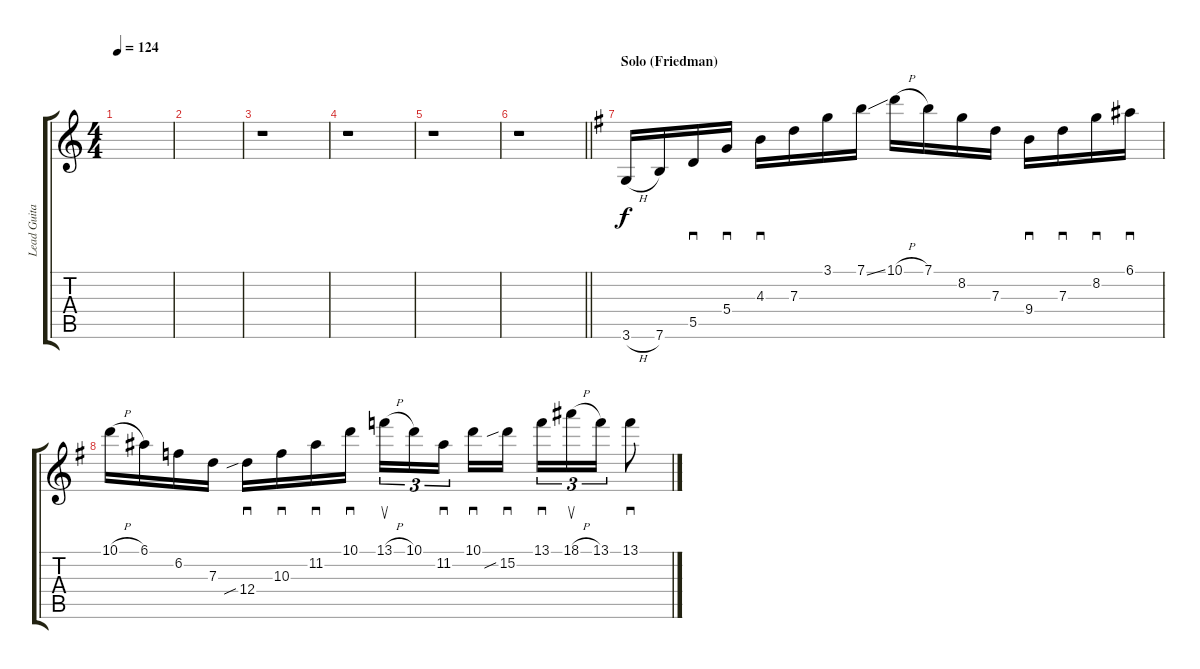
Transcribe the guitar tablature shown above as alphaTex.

\track ("Lead Guitar" "Lead Guita") {instrument distortionguitar}
\staff {score tabs}
\tuning (E4 B3 G3 D3 A2 E2) {hide}
\ts (4 4)
\tempo 124
\clef g2
\ks c
|
|
r.1 |
r.1 |
r.1 |
\barLineRight lightlight
r.1 |
\section ("" "Solo (Friedman)")
\ks g
3.6{h}.16 7.6.16 5.5.16{sd} 5.4.16{sd} 4.3.16{sd} 7.3.16 3.1.16 7.1{ss}.16 10.1{h}.16 7.1.16 8.2.16 7.3.16 9.4.16{sd} 7.3.16{sd} 8.2.16{sd} 6.1.16{sd} |
10.1{h}.16 6.1.16 6.2.16 7.3.16 12.4{sib}.16{sd} 10.3.16{sd} 11.2.16{sd} 10.1.16{sd} 13.1{h}.16{su tu (3 2)} 10.1.16{tu (3 2)} 11.2.16{sd tu (3 2) beam splitsecondary} 10.1.16{sd} 15.2{sib}.16{sd} 13.1.16{sd tu (3 2)} 18.1{h}.16{su tu (3 2)} 13.1.16{tu (3 2)} 13.1.8{sd}
